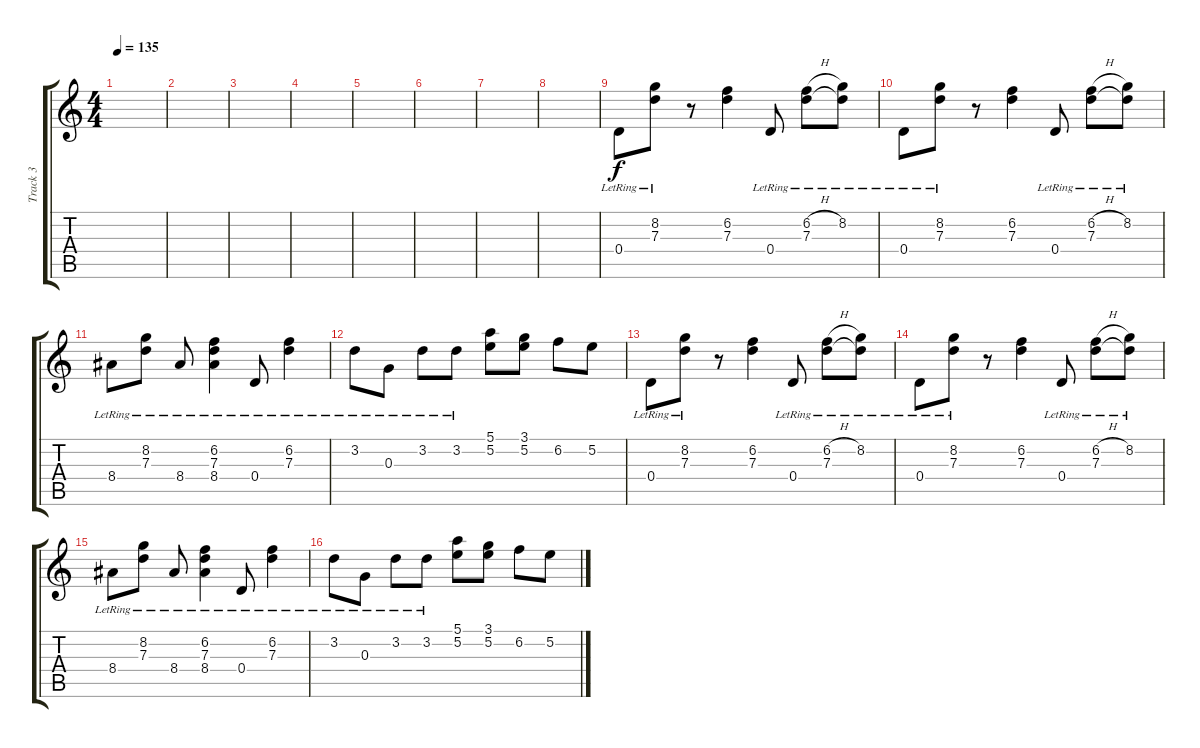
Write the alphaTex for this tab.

\track ("Track 3" "Track 3") {instrument overdrivenguitar}
\staff {score tabs}
\tuning (E4 B3 G3 D3 A2 E2) {hide}
\ts (4 4)
\tempo 135
\clef g2
\ks c
|
|
|
|
|
|
|
|
0.4{lr}.8 (8.2{lr} 7.3{lr}).8 r.8 (6.2 7.3).4 0.4{lr}.8 (6.2{h lr} 7.3{lr}).8 (8.2{lr} 7.3{t}).8 |
0.4{lr}.8 (8.2{lr} 7.3{lr}).8 r.8 (6.2 7.3).4 0.4{lr}.8 (6.2{h lr} 7.3{lr}).8 (8.2{lr} 7.3{t}).8 |
8.4{lr}.8 (8.2{lr} 7.3{lr}).8 8.4{lr}.8 (6.2{lr} 7.3{lr} 8.4{lr}).4 0.4{lr}.8 (6.2{lr} 7.3{lr}).4 |
3.2{lr}.8 0.3{lr}.8 3.2{lr}.8 3.2{lr}.8 (5.1 5.2).8 (3.1 5.2).8 6.2.8 5.2.8 |
0.4{lr}.8 (8.2{lr} 7.3{lr}).8 r.8 (6.2 7.3).4 0.4{lr}.8 (6.2{h lr} 7.3{lr}).8 (8.2{lr} 7.3{t}).8 |
0.4{lr}.8 (8.2{lr} 7.3{lr}).8 r.8 (6.2 7.3).4 0.4{lr}.8 (6.2{h lr} 7.3{lr}).8 (8.2{lr} 7.3{t}).8 |
8.4{lr}.8 (8.2{lr} 7.3{lr}).8 8.4{lr}.8 (6.2{lr} 7.3{lr} 8.4{lr}).4 0.4{lr}.8 (6.2{lr} 7.3{lr}).4 |
3.2{lr}.8 0.3{lr}.8 3.2{lr}.8 3.2{lr}.8 (5.1 5.2).8 (3.1 5.2).8 6.2.8 5.2.8
